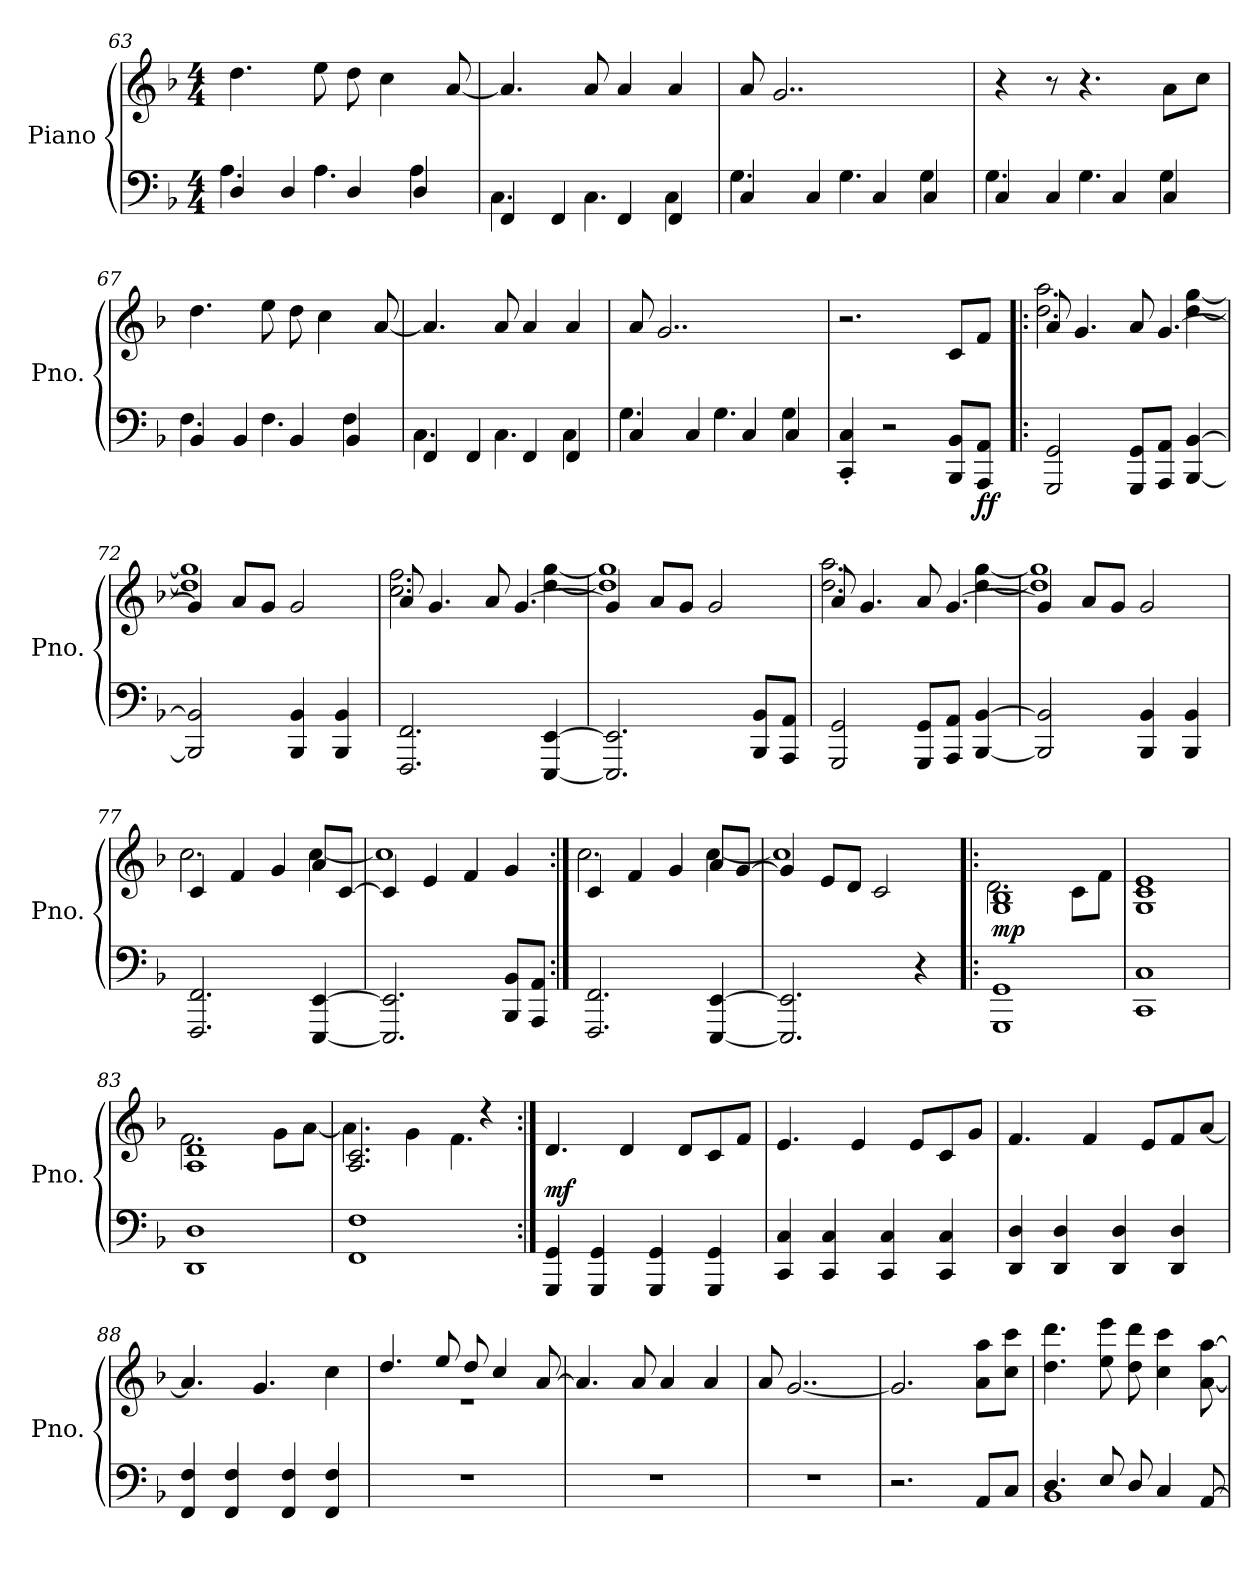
**kern	**kern	**dynam
*part1	*part1	*part1
*staff2	*staff1	*staff1/2
*I"Piano	*	*
*I'Pno.	*	*
*clefF4	*clefG2	*
*k[b-]	*k[b-]	*
*M4/4	*M4/4	*
=63	=63	=63
*^	*	*
4D/	4.A\	4.dd\	.
4D/	.	.	.
.	4.A\	8ee\	.
4D/	.	8dd\	.
.	.	4cc\	.
4D/	4A\	.	.
.	.	[8a/	.
=64	=64	=64	=64
4FF/	4.C\	4.a/]	.
4FF/	.	.	.
.	4.C\	8a/	.
4FF/	.	4a/	.
4FF/	4C\	4a/	.
=65	=65	=65	=65
4C/	4.G\	8a/	.
.	.	2..g/	.
4C/	.	.	.
.	4.G\	.	.
4C/	.	.	.
4C/	4G\	.	.
=66	=66	=66	=66
4C/	4.G\	4r	.
4C/	.	8r	.
.	4.G\	4.r	.
4C/	.	.	.
4C/	4G\	8a\L	.
.	.	8cc\J	.
!!LO:PB:g=z
=67	=67	=67	=67
4BB-/	4.F\	4.dd\	.
4BB-/	.	.	.
.	4.F\	8ee\	.
4BB-/	.	8dd\	.
.	.	4cc\	.
4BB-/	4F\	.	.
.	.	[8a/	.
=68	=68	=68	=68
4FF/	4.C\	4.a/]	.
4FF/	.	.	.
.	4.C\	8a/	.
4FF/	.	4a/	.
4FF/	4C\	4a/	.
=69	=69	=69	=69
4C/	4.G\	8a/	.
.	.	2..g/	.
4C/	.	.	.
.	4.G\	.	.
4C/	.	.	.
4C/	4G\	.	.
*v	*v	*	*
=70	=70	=70
4CC/' 4C/'	2.r	.
2r	.	.
8BBB-/ 8BB-/L	8c/L	.
!	!	!LO:DY:b=2
8AAA/ 8AA/J	8f/J	ff
=71!|:	=71!|:	=71!|:
*	*^	*
2GGG/ 2GG/	8a/	2.dd\ 2.aa\	.
.	4.g/	.	.
8GGG/ 8GG/L	8a/	.	.
8AAA/ 8AA/J	[4.g/	.	.
[4BBB-/ [4BB-/	.	[4dd\ [4gg\	.
!!LO:LB:g=z	!!
=72	=72	=72	=72
2BBB-/] 2BB-/]	4g/]	1dd] 1gg]	.
.	8a/L	.	.
.	8g/J	.	.
4BBB-/ 4BB-/	2g/	.	.
4BBB-/ 4BB-/	.	.	.
=73	=73	=73	=73
2.FFF/ 2.FF/	8a/	2.cc\ 2.ff\	.
.	4.g/	.	.
.	8a/	.	.
.	[4.g/	.	.
[4EEE/ [4EE/	.	[4dd\ [4gg\	.
=74	=74	=74	=74
2.EEE/] 2.EE/]	4g/]	1dd] 1gg]	.
.	8a/L	.	.
.	8g/J	.	.
.	2g/	.	.
8BBB-/ 8BB-/L	.	.	.
8AAA/ 8AA/J	.	.	.
=75	=75	=75	=75
2GGG/ 2GG/	8a/	2.dd\ 2.aa\	.
.	4.g/	.	.
8GGG/ 8GG/L	8a/	.	.
8AAA/ 8AA/J	[4.g/	.	.
[4BBB-/ [4BB-/	.	[4dd\ [4gg\	.
=76	=76	=76	=76
2BBB-/] 2BB-/]	4g/]	1dd] 1gg]	.
.	8a/L	.	.
.	8g/J	.	.
4BBB-/ 4BB-/	2g/	.	.
4BBB-/ 4BB-/	.	.	.
!!LO:LB:g=z	!!
=77	=77	=77	=77
2.FFF/ 2.FF/	4c/	2.cc\	.
.	4f/	.	.
.	4g/	.	.
[4EEE/ [4EE/	8a/L	[4cc\	.
.	[8c/J	.	.
=78	=78	=78	=78
2.EEE/] 2.EE/]	4c/]	1cc]	.
.	4e/	.	.
.	4f/	.	.
8BBB-/ 8BB-/L	4g/	.	.
8AAA/ 8AA/J	.	.	.
=79:|!	=79:|!	=79:|!	=79:|!
2.FFF/ 2.FF/	4c/	2.cc\	.
.	4f/	.	.
.	4g/	.	.
[4EEE/ [4EE/	8a/L	[4cc\	.
.	[8g/J	.	.
=80	=80	=80	=80
2.EEE/] 2.EE/]	4g/]	1cc]	.
.	8e/L	.	.
.	8d/J	.	.
.	2c/	.	.
4r	.	.	.
=81!|:	=81!|:	=81!|:	=81!|:
!	!	!	!LO:DY:a=2
1GGG 1GG	1G 1B-	2.d\	mp
.	.	8c\L	.
.	.	8f\J	.
=82	=82	=82	=82
1CC 1C	1G 1c	1e	.
=83	=83	=83	=83
1DD 1D	1A 1d	2.f\	.
.	.	8g\L	.
.	.	[8a\J	.
!!LO:LB:g=z	!!
=84	=84	=84	=84
1FF 1F	2.A/ 2.c/	4.a\]	.
.	.	4g\	.
.	.	4.f\	.
.	4r	.	.
*	*v	*v	*
=85:|!	=85:|!	=85:|!
!	!	!LO:DY:a=2
4GGG/ 4GG/	4.d/	mf
4GGG/ 4GG/	.	.
.	4d/	.
4GGG/ 4GG/	.	.
.	8d/L	.
4GGG/ 4GG/	8c/	.
.	8f/J	.
=86	=86	=86
4CC/ 4C/	4.e/	.
4CC/ 4C/	.	.
.	4e/	.
4CC/ 4C/	.	.
.	8e/L	.
4CC/ 4C/	8c/	.
.	8g/J	.
=87	=87	=87
4DD/ 4D/	4.f/	.
4DD/ 4D/	.	.
.	4f/	.
4DD/ 4D/	.	.
.	8e/L	.
4DD/ 4D/	8f/	.
.	[8a/J	.
=88	=88	=88
4FF/ 4F/	4.a/]	.
4FF/ 4F/	.	.
.	4.g/	.
4FF/ 4F/	.	.
4FF/ 4F/	4cc\	.
=89	=89	=89
*	*^	*
1r	4.dd/	1r	.
.	8ee/	.	.
.	8dd/	.	.
.	4cc/	.	.
.	[8a/	.	.
*	*v	*v	*
!!LO:LB:g=z
=90	=90	=90
1r	4.a/]	.
.	8a/	.
.	4a/	.
.	4a/	.
=91	=91	=91
1r	8a/	.
.	[2..g/	.
=92	=92	=92
2.r	2.g/]	.
8AA/L	8a\ 8aa\L	.
8C/J	8cc\ 8ccc\J	.
=93	=93	=93
*^	*	*
4.D/	1BB-	4.dd\ 4.ddd\	.
8E/	.	8ee\ 8eee\	.
8D/	.	8dd\ 8ddd\	.
4C/	.	4cc\ 4ccc\	.
[8AA/	.	[8a\ [8aa\	.
*v	*v	*	*
=	=	=
*-	*-	*-
